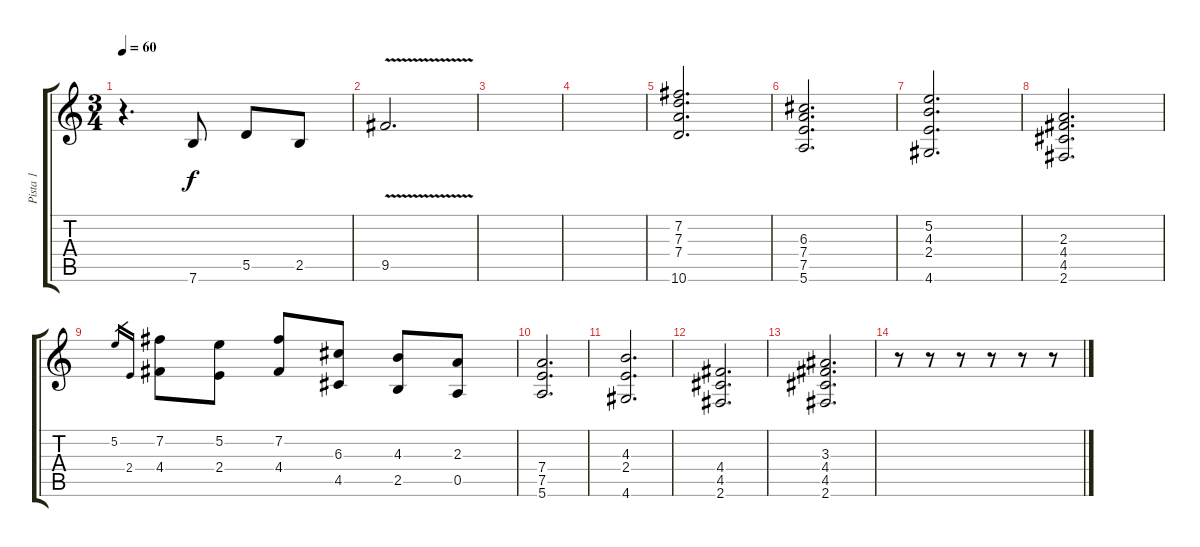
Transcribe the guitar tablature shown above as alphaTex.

\track ("Pista 1" "Pista 1") {instrument distortionguitar}
\staff {score tabs}
\tuning (E4 B3 G3 D3 A2 E2) {hide}
\ts (3 4)
\tempo 60
\clef g2
\ks c
r.4{d dy f} 7.6.8 5.5.8 2.5.8 |
9.5{v}.2{d} |
|
|
(7.2 7.3 7.4 10.6).2{d} |
(6.3 7.4 7.5 5.6).2{d} |
(5.2 4.3 2.4 4.6).2{d} |
(2.3 4.4 4.5 2.6).2{d} |
5.2.16{gr} 2.4.16{gr} (7.2 4.4).8 (5.2 2.4).8 (7.2 4.4).8 (6.3 4.5).8 (4.3 2.5).8 (2.3 0.5).8 |
(7.4 7.5 5.6).2{d} |
(4.3 2.4 4.6).2{d} |
(4.4 4.5 2.6).2{d} |
(3.3 4.4 4.5 2.6).2{d} |
r.8{volume 8} r.8 r.8 r.8 r.8 r.8
